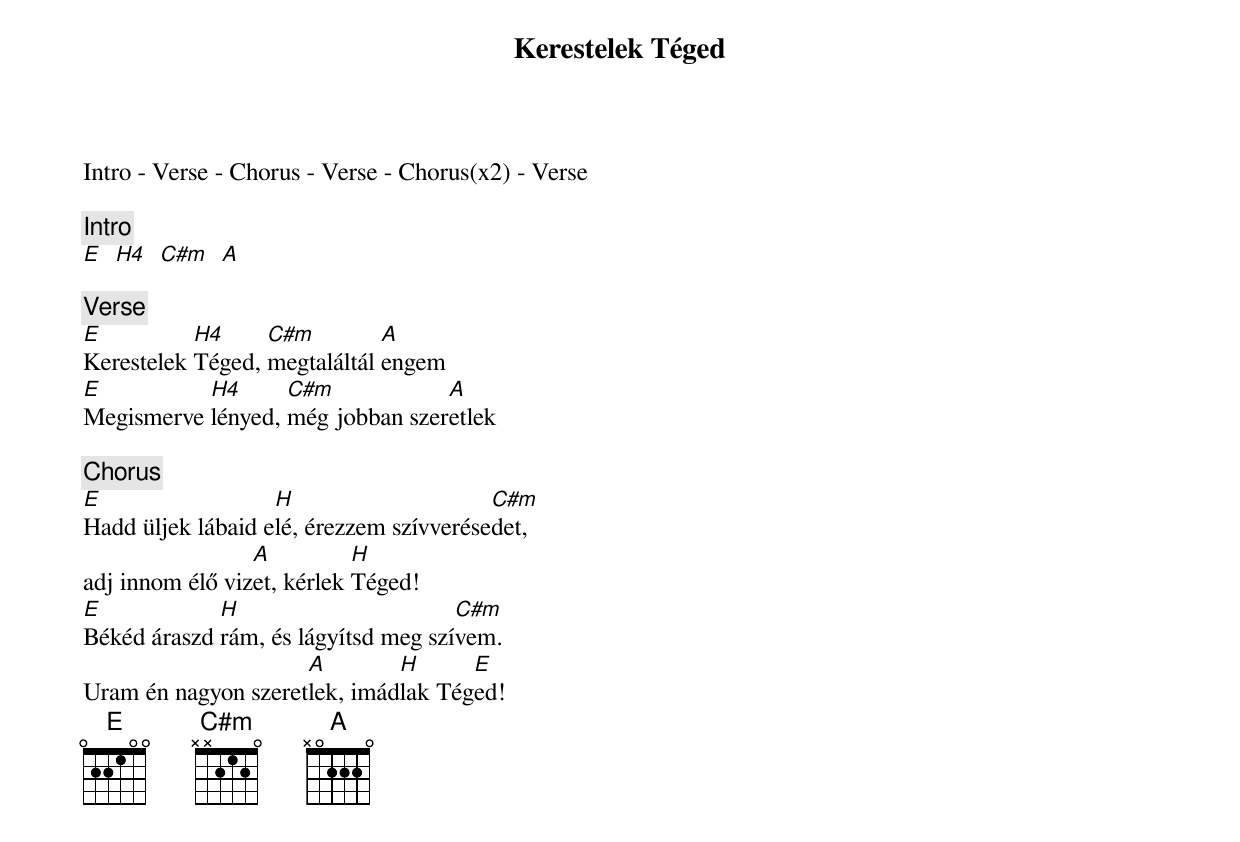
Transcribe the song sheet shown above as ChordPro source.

{title: Kerestelek Téged}
{subtitle: }

Intro - Verse - Chorus - Verse - Chorus(x2) - Verse

{c:Intro}
[E]  [H4]  [C#m]  [A]

{c:Verse}
[E]Kerestelek [H4]Téged, [C#m]megtaláltál [A]engem
[E]Megismerve [H4]lényed, [C#m]még jobban szer[A]etlek

{c:Chorus}
[E]Hadd üljek lábaid e[H]lé, érezzem szívverése[C#m]det,
adj innom élő viz[A]et, kérlek [H]Téged!
[E]Békéd áraszd [H]rám, és lágyítsd meg szí[C#m]vem.
Uram én nagyon szeret[A]lek, imád[H]lak Tég[E]ed!
